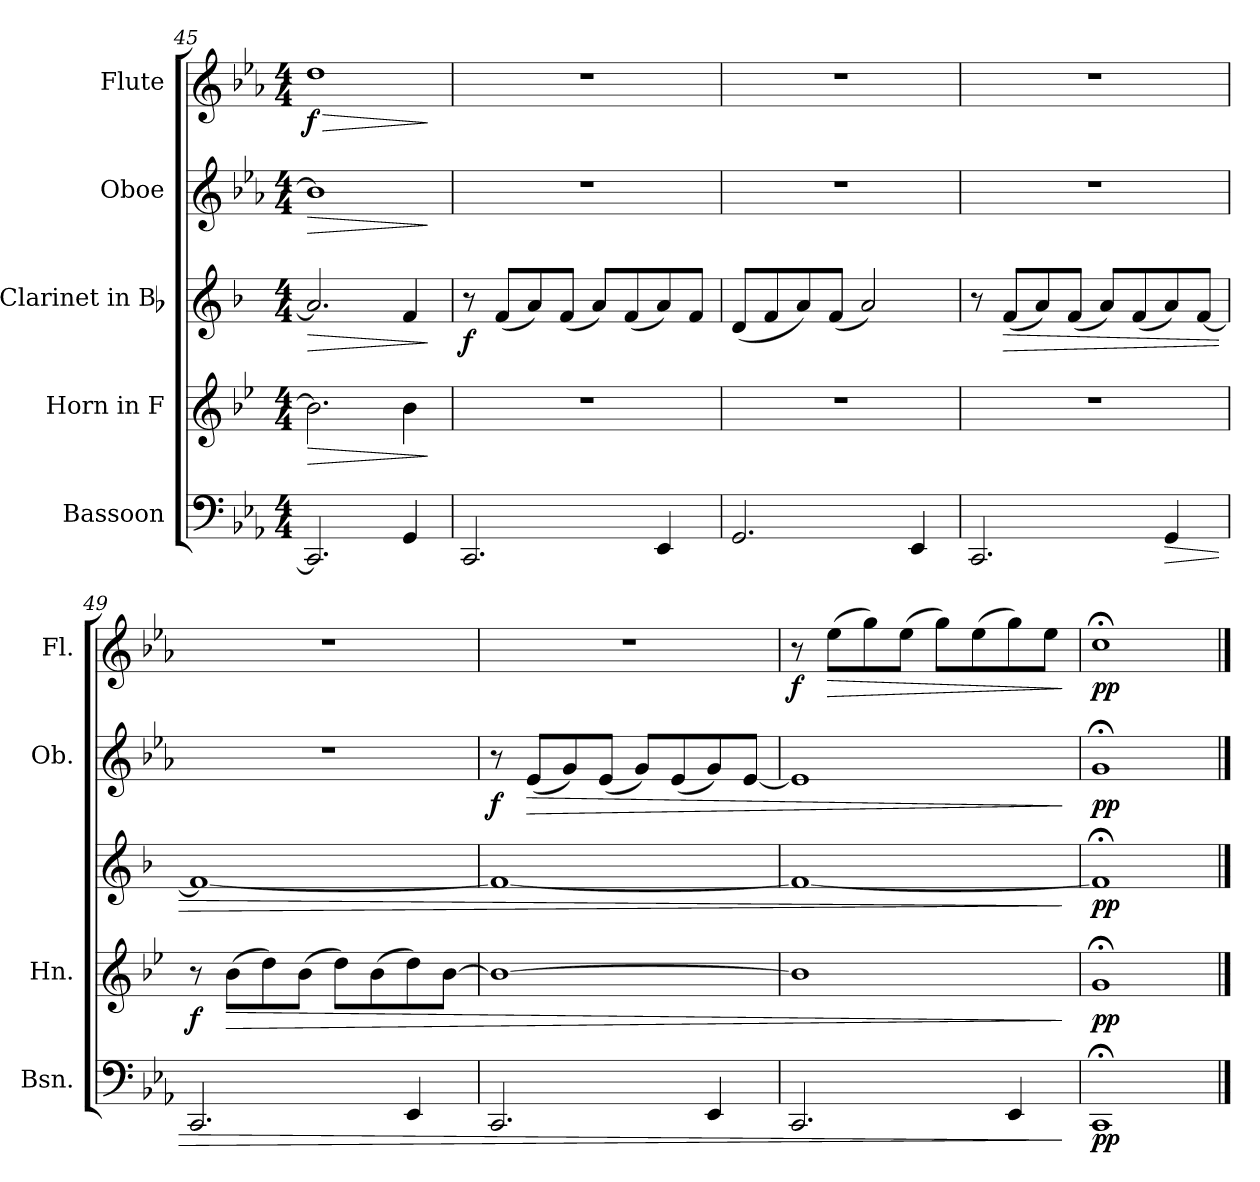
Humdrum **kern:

**kern	**dynam	**kern	**dynam	**kern	**dynam	**kern	**dynam	**kern	**dynam
*part5	*part5	*part4	*part4	*part3	*part3	*part2	*part2	*part1	*part1
*staff5	*staff5	*staff4	*staff4	*staff3	*staff3	*staff2	*staff2	*staff1	*staff1
*I"Bassoon	*	*I"Horn in F	*	*I"Clarinet in Bb	*	*I"Oboe	*	*I"Flute	*
*I'Bsn.	*	*I'Hn.	*	*	*	*I'Ob.	*	*I'Fl.	*
*clefF4	*	*clefG2	*	*clefG2	*	*clefG2	*	*clefG2	*
*	*	*ITrd4c7	*	*ITrd1c2	*	*	*	*	*
*k[b-e-a-]	*	*k[b-e-a-]	*	*k[b-e-a-]	*	*k[b-e-a-]	*	*k[b-e-a-]	*
*E-:	*	*E-:	*	*E-:	*	*E-:	*	*E-:	*
*M4/4	*	*M4/4	*	*M4/4	*	*M4/4	*	*M4/4	*
=45	=45	=45	=45	=45	=45	=45	=45	=45	=45
!	!	!	!LO:HP:b	!	!LO:HP:b	!	!LO:HP:b	!	!LO:HP:b
!	!	!	!	!	!	!	!	!	!LO:DY:n=1:b
2.CC/]	.	2.e-\]	>	2.g/]	>	1b-]	>	1dd	> f
4GG/	.	4e-\	.	4e-/	.	.	.	.	.
.	.	.	]	.	]	.	]	.	]
=46	=46	=46	=46	=46	=46	=46	=46	=46	=46
!	!	!	!	!	!LO:DY:b	!	!	!	!
2.CC/	.	1r	.	8r	f	1r	.	1r	.
.	.	.	.	(8e-/L	.	.	.	.	.
.	.	.	.	8g/)	.	.	.	.	.
.	.	.	.	(8e-/J	.	.	.	.	.
.	.	.	.	8g/L)	.	.	.	.	.
.	.	.	.	(8e-/	.	.	.	.	.
4EE-/	.	.	.	8g/)	.	.	.	.	.
.	.	.	.	8e-/J	.	.	.	.	.
!!LO:PB:g=z
=47	=47	=47	=47	=47	=47	=47	=47	=47	=47
2.GG/	.	1r	.	(8c/L	.	1r	.	1r	.
.	.	.	.	8e-/	.	.	.	.	.
.	.	.	.	8g/)	.	.	.	.	.
.	.	.	.	(8e-/J	.	.	.	.	.
.	.	.	.	2g/)	.	.	.	.	.
4EE-/	.	.	.	.	.	.	.	.	.
=48	=48	=48	=48	=48	=48	=48	=48	=48	=48
2.CC/	.	1r	.	8r	.	1r	.	1r	.
!	!	!	!	!	!LO:HP:b	!	!	!	!
.	.	.	.	(8e-/L	>	.	.	.	.
.	.	.	.	8g/)	.	.	.	.	.
.	.	.	.	(8e-/J	.	.	.	.	.
.	.	.	.	8g/L)	.	.	.	.	.
.	.	.	.	(8e-/	.	.	.	.	.
!	!LO:HP:b	!	!	!	!	!	!	!	!
4GG/	>	.	.	8g/)	.	.	.	.	.
.	.	.	.	[8e-/J	.	.	.	.	.
=49	=49	=49	=49	=49	=49	=49	=49	=49	=49
!	!	!	!LO:DY:b	!	!	!	!	!	!
2.CC/	.	8r	f	1e-_	.	1r	.	1r	.
!	!	!	!LO:HP:b	!	!	!	!	!	!
.	.	(8e-\L	>	.	.	.	.	.	.
.	.	8g\)	.	.	.	.	.	.	.
.	.	(8e-\J	.	.	.	.	.	.	.
.	.	8g\L)	.	.	.	.	.	.	.
.	.	(8e-\	.	.	.	.	.	.	.
4EE-/	.	8g\)	.	.	.	.	.	.	.
.	.	[8e-\J	.	.	.	.	.	.	.
=50	=50	=50	=50	=50	=50	=50	=50	=50	=50
!	!	!	!	!	!	!	!LO:DY:b	!	!
2.CC/	.	1e-_	.	1e-_	.	8r	f	1r	.
!	!	!	!	!	!	!	!LO:HP:b	!	!
.	.	.	.	.	.	(8e-/L	>	.	.
.	.	.	.	.	.	8g/)	.	.	.
.	.	.	.	.	.	(8e-/J	.	.	.
.	.	.	.	.	.	8g/L)	.	.	.
.	.	.	.	.	.	(8e-/	.	.	.
4EE-/	.	.	.	.	.	8g/)	.	.	.
.	.	.	.	.	.	[8e-/J	.	.	.
!!LO:LB:g=z
=51	=51	=51	=51	=51	=51	=51	=51	=51	=51
!	!	!	!	!	!	!	!	!	!LO:DY:b
2.CC/	.	1e-]	.	1e-_	.	1e-]	.	8r	f
!	!	!	!	!	!	!	!	!	!LO:HP:b
.	.	.	.	.	.	.	.	(8ee-\L	>
.	.	.	.	.	.	.	.	8gg\)	.
.	.	.	.	.	.	.	.	(8ee-\J	.
.	.	.	.	.	.	.	.	8gg\L)	.
.	.	.	.	.	.	.	.	(8ee-\	.
4EE-/	.	.	.	.	.	.	.	8gg\)	.
.	.	.	.	.	.	.	.	8ee-\J	.
.	]	.	]	.	]	.	]	.	]
=52	=52	=52	=52	=52	=52	=52	=52	=52	=52
!	!LO:DY:b	!	!LO:DY:b	!	!LO:DY:b	!	!LO:DY:b	!	!LO:DY:b
1CC;<	pp	1c;<	pp	1e-;<]	pp	1g;<	pp	1cc;<	pp
==	==	==	==	==	==	==	==	==	==
*-	*-	*-	*-	*-	*-	*-	*-	*-	*-
